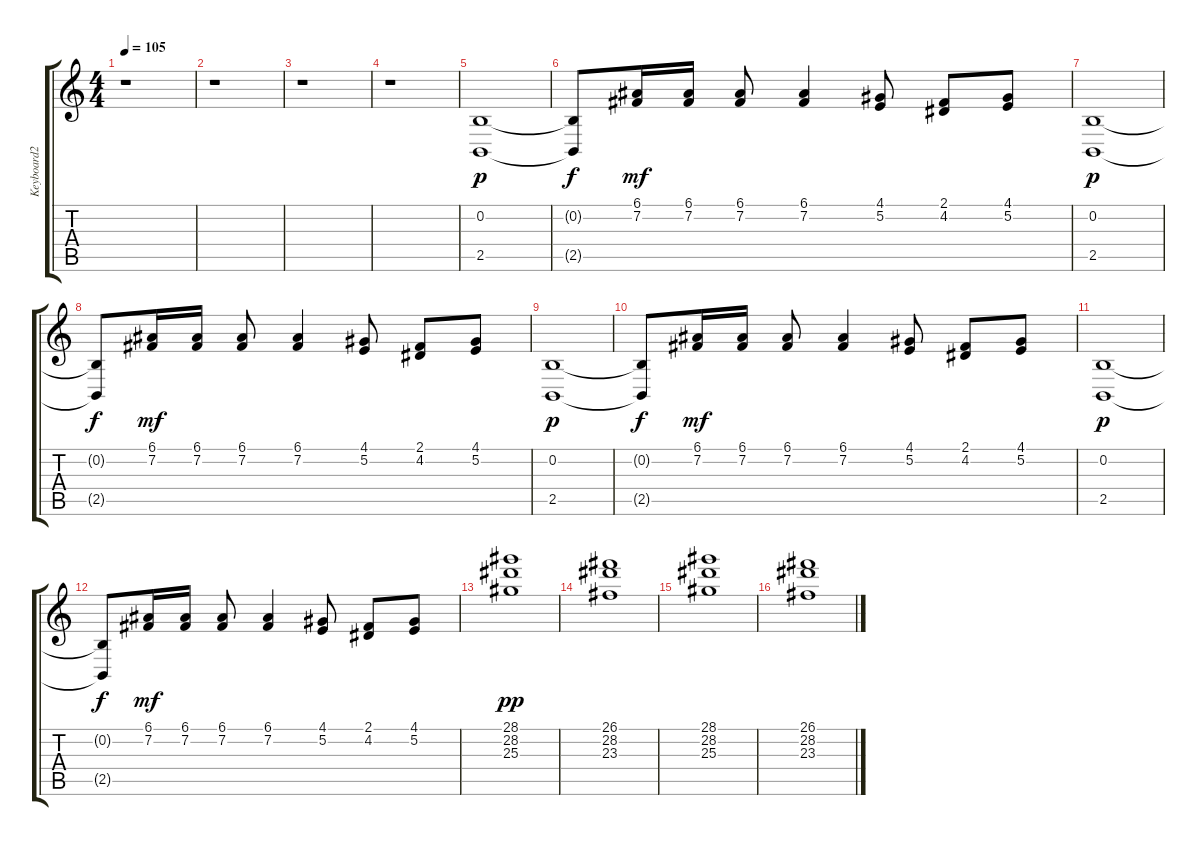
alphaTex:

\track ("Keyboard2" "Keyboard2") {instrument lead2sawtooth}
\staff {score tabs}
\tuning (E4 B3 G3 D3 A2 E2) {hide}
\ts (4 4)
\tempo 105
\clef g2
\ks c
r.1{dy mf} |
r.1 |
r.1 |
r.1 |
(0.2 2.5).1{dy p} |
(0.2{t} 2.5{t}).8{dy f} (6.1 7.2).16{dy mf} (6.1 7.2).16 (6.1 7.2).8 (6.1 7.2).4 (4.1 5.2).8 (2.1 4.2).8 (4.1 5.2).8 |
(0.2 2.5).1{dy p} |
(0.2{t} 2.5{t}).8{dy f} (6.1 7.2).16{dy mf} (6.1 7.2).16 (6.1 7.2).8 (6.1 7.2).4 (4.1 5.2).8 (2.1 4.2).8 (4.1 5.2).8 |
(0.2 2.5).1{dy p} |
(0.2{t} 2.5{t}).8{dy f} (6.1 7.2).16{dy mf} (6.1 7.2).16 (6.1 7.2).8 (6.1 7.2).4 (4.1 5.2).8 (2.1 4.2).8 (4.1 5.2).8 |
(0.2 2.5).1{dy p} |
(0.2{t} 2.5{t}).8{dy f} (6.1 7.2).16{dy mf} (6.1 7.2).16 (6.1 7.2).8 (6.1 7.2).4 (4.1 5.2).8 (2.1 4.2).8 (4.1 5.2).8 |
(28.1 28.2 25.3).1{dy pp} |
(26.1 28.2 23.3).1 |
(28.1 28.2 25.3).1 |
(26.1 28.2 23.3).1
